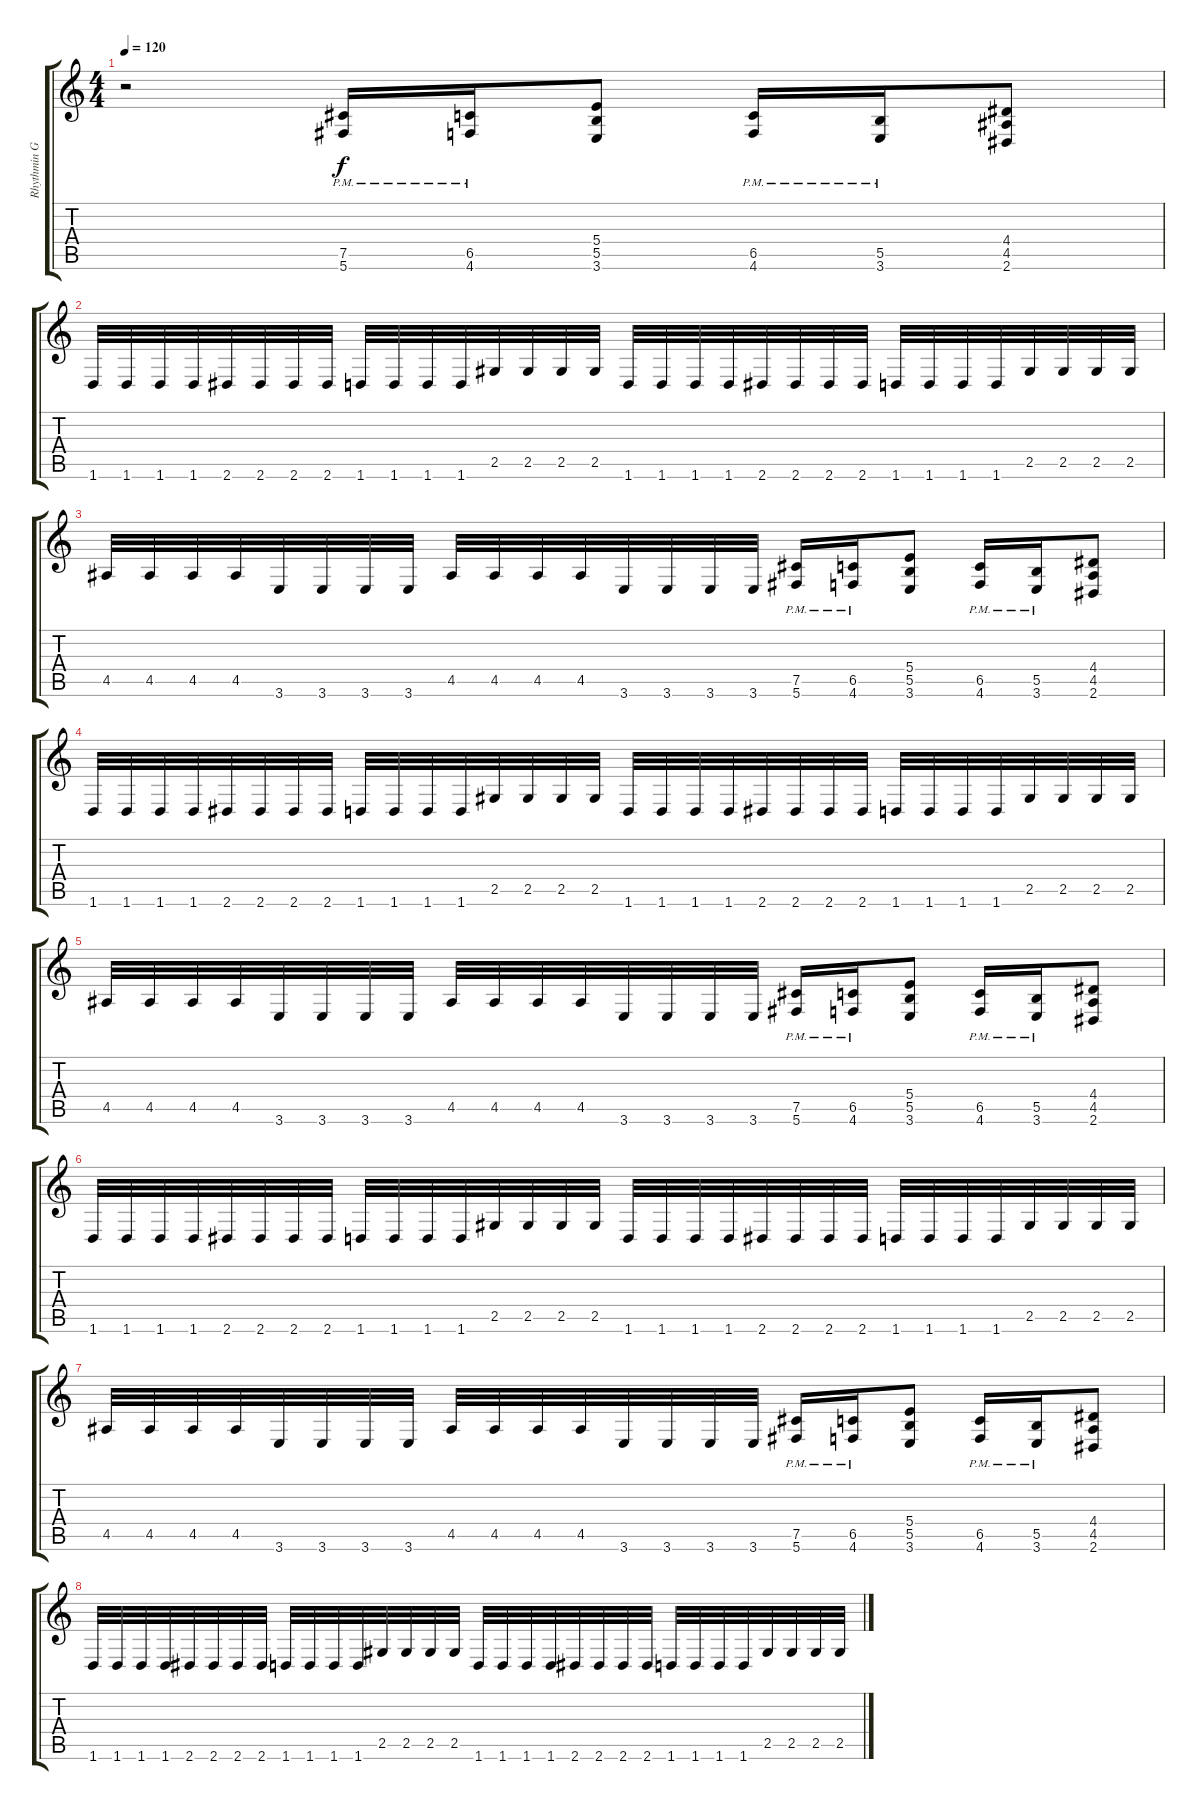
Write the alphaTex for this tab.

\track ("Rhythmin Guitar #1" "Rhythmin G") {instrument distortionguitar}
\staff {score tabs}
\tuning (Db4 Ab3 E3 B2 Gb2 Db2) {hide}
\ts (4 4)
\tempo 120
\clef g2
\ks c
r.2{dy f instrument distortionguitar} (7.5{pm} 5.6{pm}).16 (6.5{pm} 4.6{pm}).16 (5.4 5.5 3.6).8 (6.5{pm} 4.6{pm}).16 (5.5{pm} 3.6{pm}).16 (4.4 4.5 2.6).8 |
1.6.32 1.6.32 1.6.32 1.6.32 2.6.32 2.6.32 2.6.32 2.6.32 1.6.32 1.6.32 1.6.32 1.6.32 2.5.32 2.5.32 2.5.32 2.5.32 1.6.32 1.6.32 1.6.32 1.6.32 2.6.32 2.6.32 2.6.32 2.6.32 1.6.32 1.6.32 1.6.32 1.6.32 2.5.32 2.5.32 2.5.32 2.5.32 |
4.5.32 4.5.32 4.5.32 4.5.32 3.6.32 3.6.32 3.6.32 3.6.32 4.5.32 4.5.32 4.5.32 4.5.32 3.6.32 3.6.32 3.6.32 3.6.32 (7.5{pm} 5.6{pm}).16 (6.5{pm} 4.6{pm}).16 (5.4 5.5 3.6).8 (6.5{pm} 4.6{pm}).16 (5.5{pm} 3.6{pm}).16 (4.4 4.5 2.6).8 |
1.6.32 1.6.32 1.6.32 1.6.32 2.6.32 2.6.32 2.6.32 2.6.32 1.6.32 1.6.32 1.6.32 1.6.32 2.5.32 2.5.32 2.5.32 2.5.32 1.6.32 1.6.32 1.6.32 1.6.32 2.6.32 2.6.32 2.6.32 2.6.32 1.6.32 1.6.32 1.6.32 1.6.32 2.5.32 2.5.32 2.5.32 2.5.32 |
4.5.32 4.5.32 4.5.32 4.5.32 3.6.32 3.6.32 3.6.32 3.6.32 4.5.32 4.5.32 4.5.32 4.5.32 3.6.32 3.6.32 3.6.32 3.6.32 (7.5{pm} 5.6{pm}).16 (6.5{pm} 4.6{pm}).16 (5.4 5.5 3.6).8 (6.5{pm} 4.6{pm}).16 (5.5{pm} 3.6{pm}).16 (4.4 4.5 2.6).8 |
1.6.32 1.6.32 1.6.32 1.6.32 2.6.32 2.6.32 2.6.32 2.6.32 1.6.32 1.6.32 1.6.32 1.6.32 2.5.32 2.5.32 2.5.32 2.5.32 1.6.32 1.6.32 1.6.32 1.6.32 2.6.32 2.6.32 2.6.32 2.6.32 1.6.32 1.6.32 1.6.32 1.6.32 2.5.32 2.5.32 2.5.32 2.5.32 |
4.5.32 4.5.32 4.5.32 4.5.32 3.6.32 3.6.32 3.6.32 3.6.32 4.5.32 4.5.32 4.5.32 4.5.32 3.6.32 3.6.32 3.6.32 3.6.32 (7.5{pm} 5.6{pm}).16 (6.5{pm} 4.6{pm}).16 (5.4 5.5 3.6).8 (6.5{pm} 4.6{pm}).16 (5.5{pm} 3.6{pm}).16 (4.4 4.5 2.6).8 |
1.6.32 1.6.32 1.6.32 1.6.32 2.6.32 2.6.32 2.6.32 2.6.32 1.6.32 1.6.32 1.6.32 1.6.32 2.5.32 2.5.32 2.5.32 2.5.32 1.6.32 1.6.32 1.6.32 1.6.32 2.6.32 2.6.32 2.6.32 2.6.32 1.6.32 1.6.32 1.6.32 1.6.32 2.5.32 2.5.32 2.5.32 2.5.32
